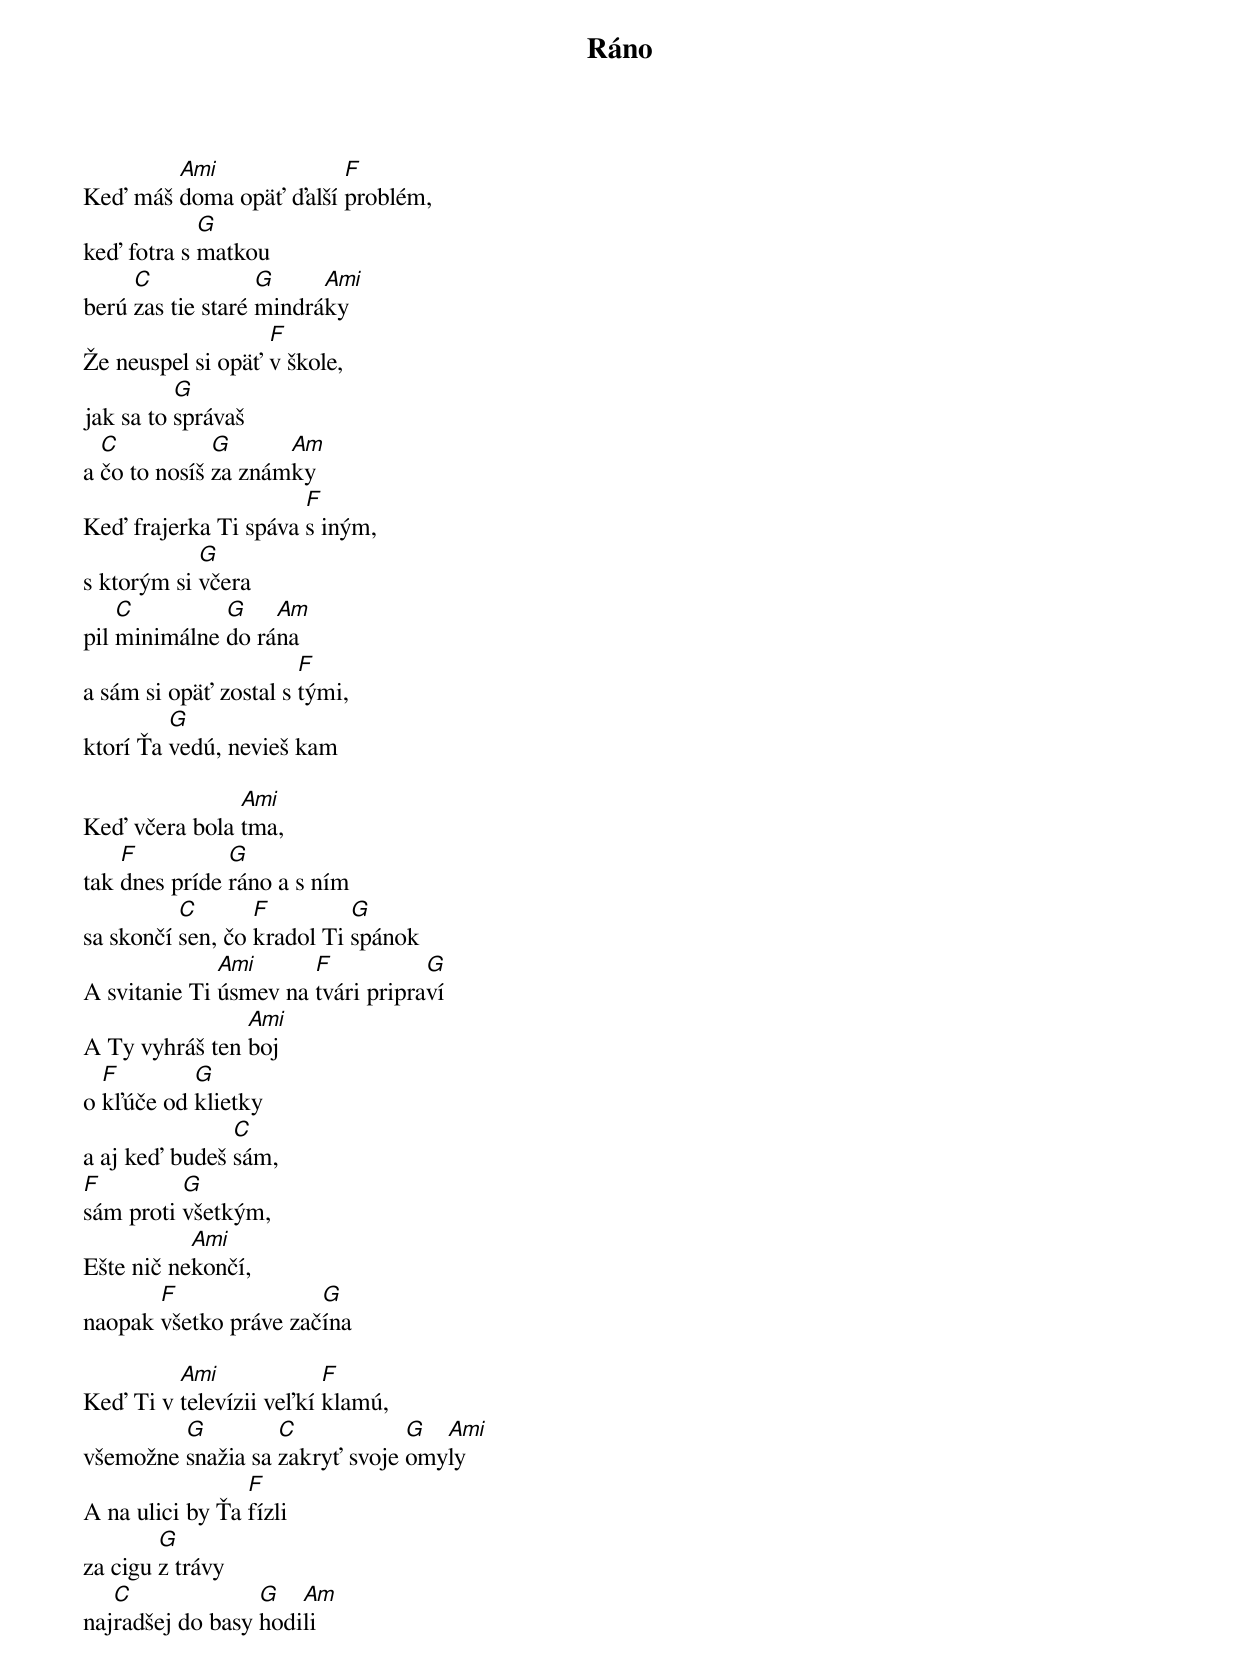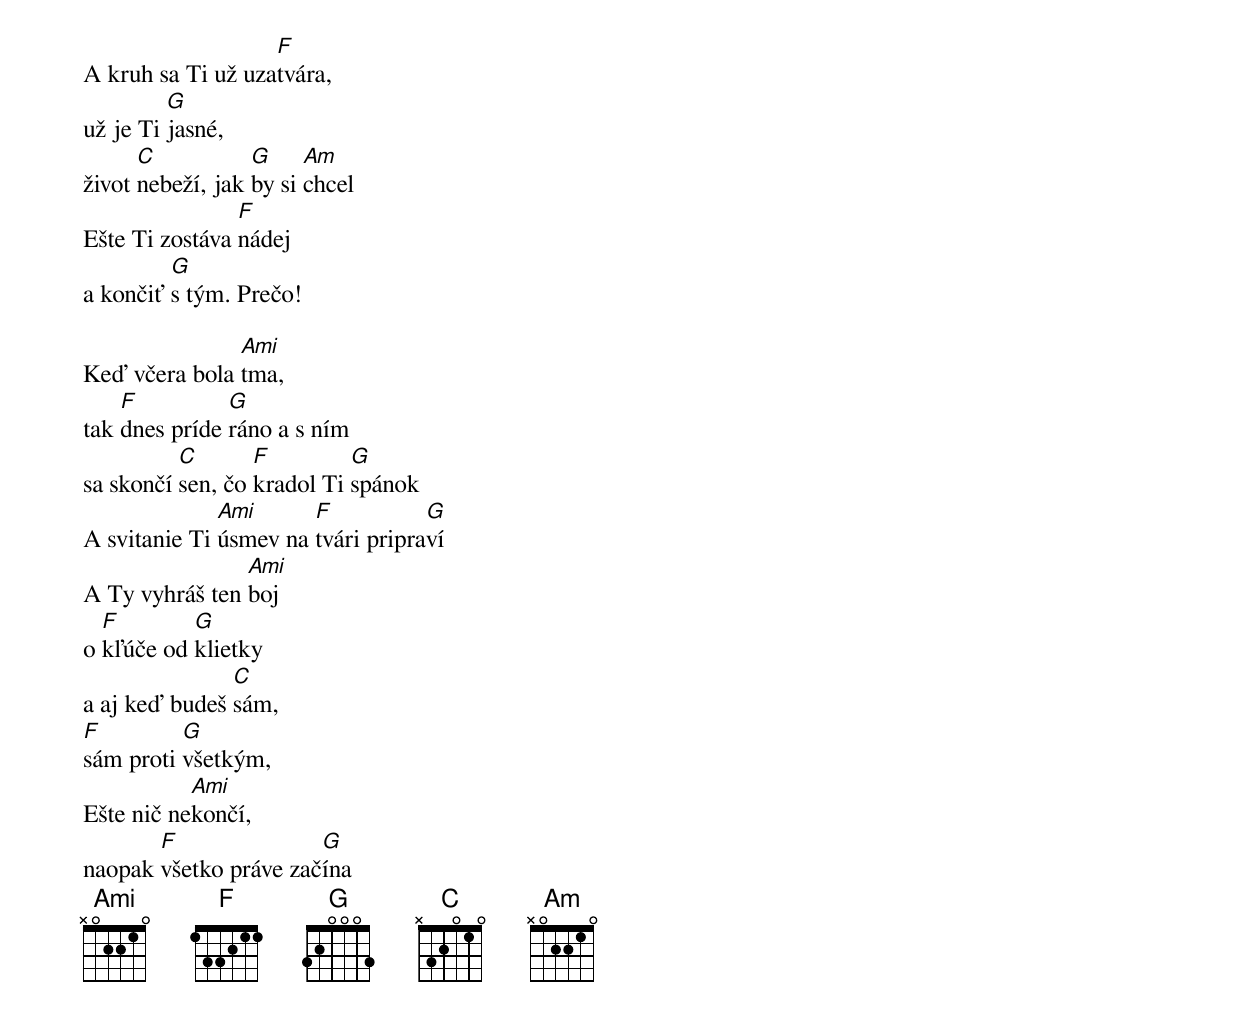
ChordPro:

{title: Ráno}
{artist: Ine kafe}

Keď máš [Ami]doma opäť ďalší [F]problém,
keď fotra s [G]matkou
berú [C]zas tie staré [G]mindrá[Ami]ky
Že neuspel si opäť [F]v škole,
jak sa to [G]správaš
a [C]čo to nosíš [G]za znám[Am]ky
Keď frajerka Ti spáva [F]s iným,
s ktorým si [G]včera
pil [C]minimálne [G]do rá[Am]na
a sám si opäť zostal s [F]tými,
ktorí Ťa [G]vedú, nevieš kam

Keď včera bola [Ami]tma,
tak [F]dnes príde [G]ráno a s ním
sa skončí [C]sen, čo [F]kradol Ti [G]spánok
A svitanie Ti [Ami]úsmev na [F]tvári pripra[G]ví
A Ty vyhráš ten [Ami]boj
o [F]kľúče od [G]klietky
a aj keď budeš [C]sám,
[F]sám proti [G]všetkým,
Ešte nič ne[Ami]končí,
naopak [F]všetko práve zač[G]ína

Keď Ti v [Ami]televízii veľkí [F]klamú,
všemožne [G]snažia sa [C]zakryť svoje [G]omy[Ami]ly
A na ulici by Ťa [F]fízli
za cigu [G]z trávy
naj[C]radšej do basy [G]hodi[Am]li
A kruh sa Ti už uza[F]tvára,
už je Ti [G]jasné,
život [C]nebeží, jak [G]by si [Am]chcel
Ešte Ti zostáva [F]nádej
a končiť [G]s tým. Prečo!

Keď včera bola [Ami]tma,
tak [F]dnes príde [G]ráno a s ním
sa skončí [C]sen, čo [F]kradol Ti [G]spánok
A svitanie Ti [Ami]úsmev na [F]tvári pripra[G]ví
A Ty vyhráš ten [Ami]boj
o [F]kľúče od [G]klietky
a aj keď budeš [C]sám,
[F]sám proti [G]všetkým,
Ešte nič ne[Ami]končí,
naopak [F]všetko práve zač[G]ína
